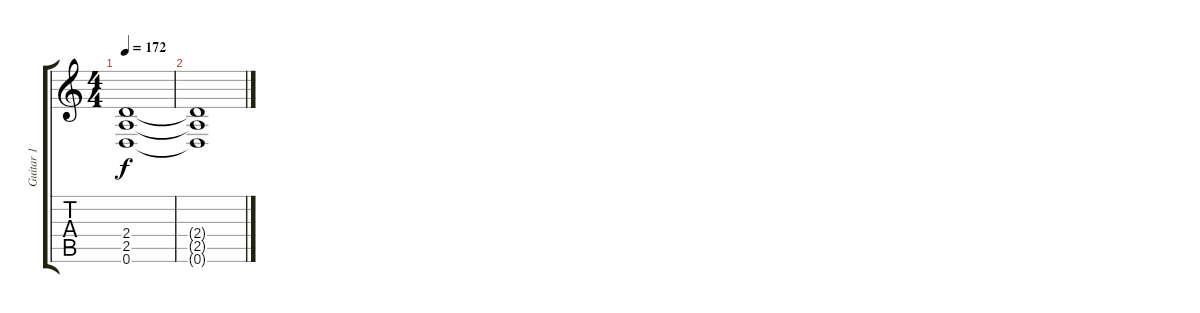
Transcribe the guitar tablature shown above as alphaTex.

\track ("Guitar 1" "Guitar 1") {instrument distortionguitar}
\staff {score tabs}
\tuning (D4 A3 F3 C3 G2 D2) {hide}
\ts (4 4)
\tempo 172
\clef g2
\ks c
(2.4{t} 2.5{t} 0.6{t}).1{dy f} |
(2.4{t} 2.5{t} 0.6{t}).1
